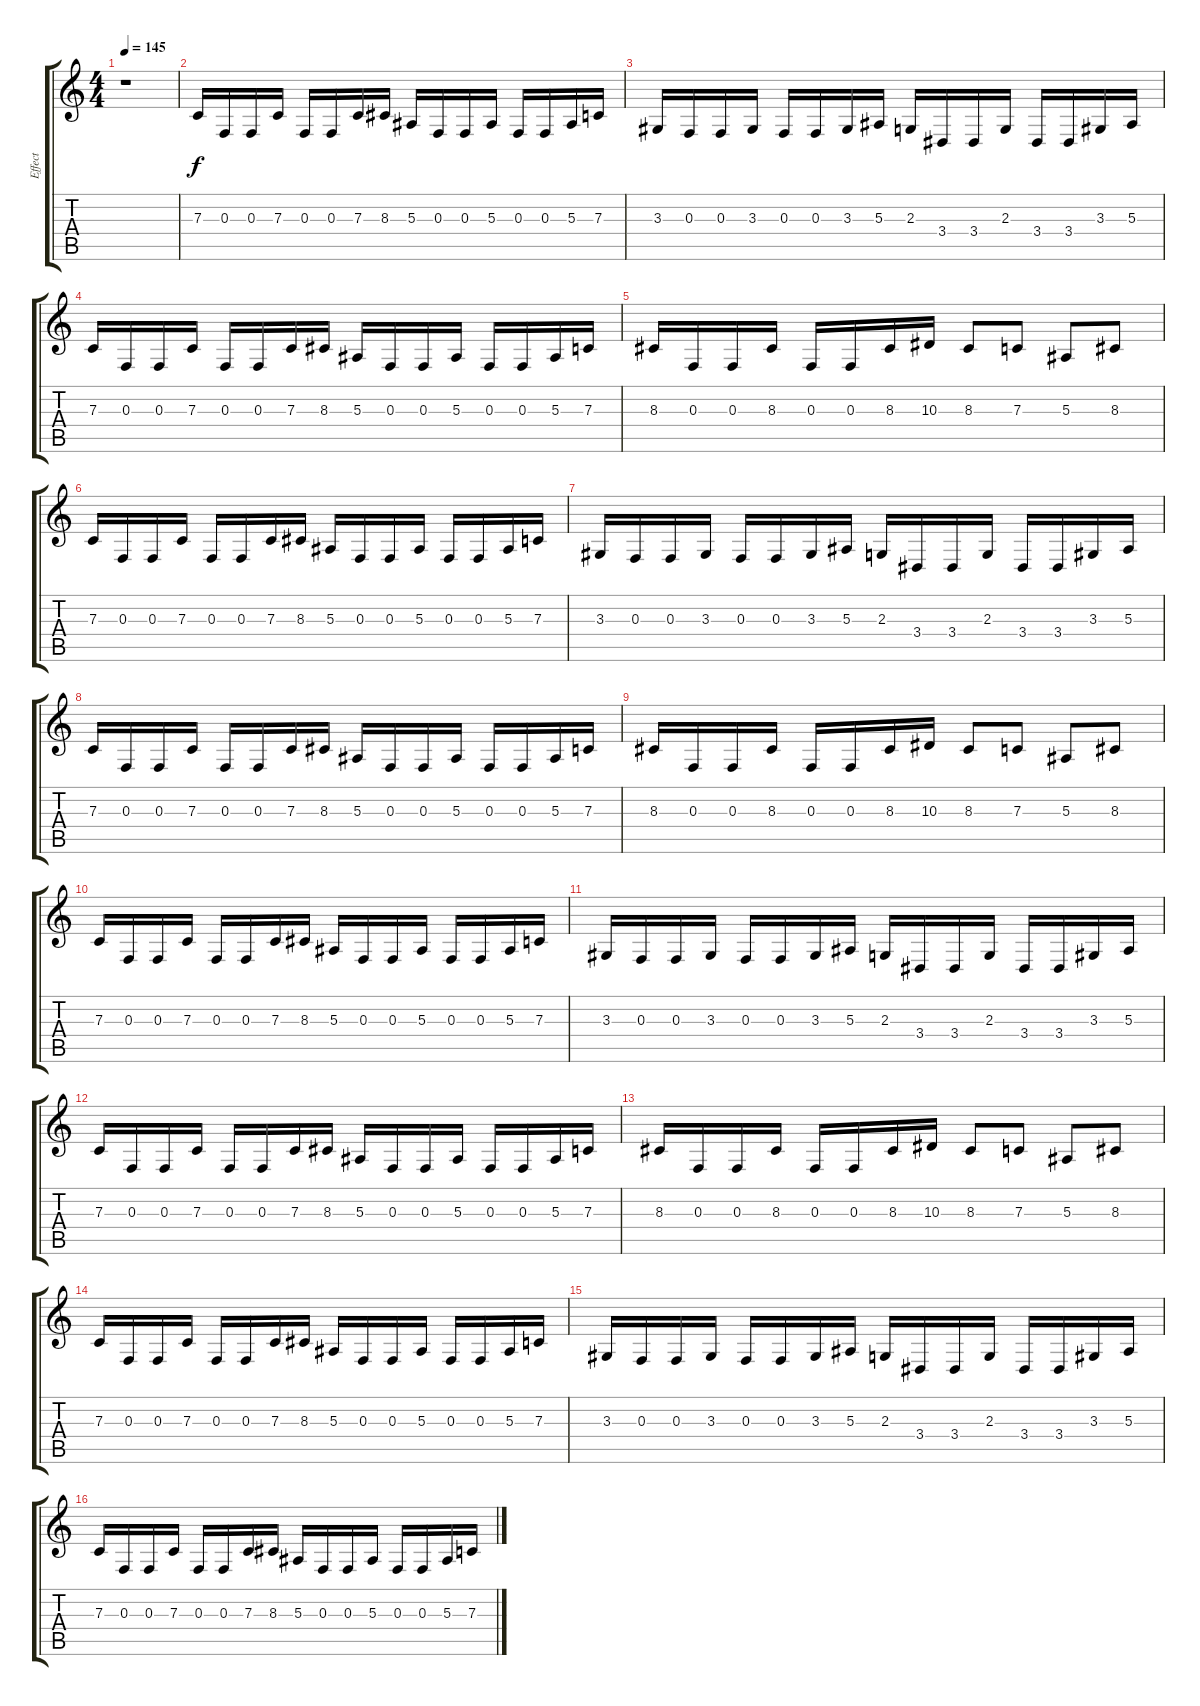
\track ("Effect" "Effect") {instrument sitar}
\staff {score tabs}
\tuning (D4 A3 F3 C3 G2 D2) {hide}
\ts (4 4)
\tempo 145
\clef g2
\ks c
r.1{dy f instrument sitar} |
7.3.16{instrument sitar} 0.3.16 0.3.16 7.3.16 0.3.16 0.3.16 7.3.16 8.3.16 5.3.16 0.3.16 0.3.16 5.3.16 0.3.16 0.3.16 5.3.16 7.3.16 |
3.3.16 0.3.16 0.3.16 3.3.16 0.3.16 0.3.16 3.3.16 5.3.16 2.3.16 3.4.16 3.4.16 2.3.16 3.4.16 3.4.16 3.3.16 5.3.16 |
7.3.16 0.3.16 0.3.16 7.3.16 0.3.16 0.3.16 7.3.16 8.3.16 5.3.16 0.3.16 0.3.16 5.3.16 0.3.16 0.3.16 5.3.16 7.3.16 |
8.3.16 0.3.16 0.3.16 8.3.16 0.3.16 0.3.16 8.3.16 10.3.16 8.3.8 7.3.8 5.3.8 8.3.8 |
7.3.16{instrument sitar} 0.3.16 0.3.16 7.3.16 0.3.16 0.3.16 7.3.16 8.3.16 5.3.16 0.3.16 0.3.16 5.3.16 0.3.16 0.3.16 5.3.16 7.3.16 |
3.3.16 0.3.16 0.3.16 3.3.16 0.3.16 0.3.16 3.3.16 5.3.16 2.3.16 3.4.16 3.4.16 2.3.16 3.4.16 3.4.16 3.3.16 5.3.16 |
7.3.16 0.3.16 0.3.16 7.3.16 0.3.16 0.3.16 7.3.16 8.3.16 5.3.16 0.3.16 0.3.16 5.3.16 0.3.16 0.3.16 5.3.16 7.3.16 |
8.3.16 0.3.16 0.3.16 8.3.16 0.3.16 0.3.16 8.3.16 10.3.16 8.3.8 7.3.8 5.3.8 8.3.8 |
7.3.16{instrument sitar} 0.3.16 0.3.16 7.3.16 0.3.16 0.3.16 7.3.16 8.3.16 5.3.16 0.3.16 0.3.16 5.3.16 0.3.16 0.3.16 5.3.16 7.3.16 |
3.3.16 0.3.16 0.3.16 3.3.16 0.3.16 0.3.16 3.3.16 5.3.16 2.3.16 3.4.16 3.4.16 2.3.16 3.4.16 3.4.16 3.3.16 5.3.16 |
7.3.16 0.3.16 0.3.16 7.3.16 0.3.16 0.3.16 7.3.16 8.3.16 5.3.16 0.3.16 0.3.16 5.3.16 0.3.16 0.3.16 5.3.16 7.3.16 |
8.3.16 0.3.16 0.3.16 8.3.16 0.3.16 0.3.16 8.3.16 10.3.16 8.3.8 7.3.8 5.3.8 8.3.8 |
7.3.16{instrument sitar} 0.3.16 0.3.16 7.3.16 0.3.16 0.3.16 7.3.16 8.3.16 5.3.16 0.3.16 0.3.16 5.3.16 0.3.16 0.3.16 5.3.16 7.3.16 |
3.3.16 0.3.16 0.3.16 3.3.16 0.3.16 0.3.16 3.3.16 5.3.16 2.3.16 3.4.16 3.4.16 2.3.16 3.4.16 3.4.16 3.3.16 5.3.16 |
7.3.16 0.3.16 0.3.16 7.3.16 0.3.16 0.3.16 7.3.16 8.3.16 5.3.16 0.3.16 0.3.16 5.3.16 0.3.16 0.3.16 5.3.16 7.3.16
